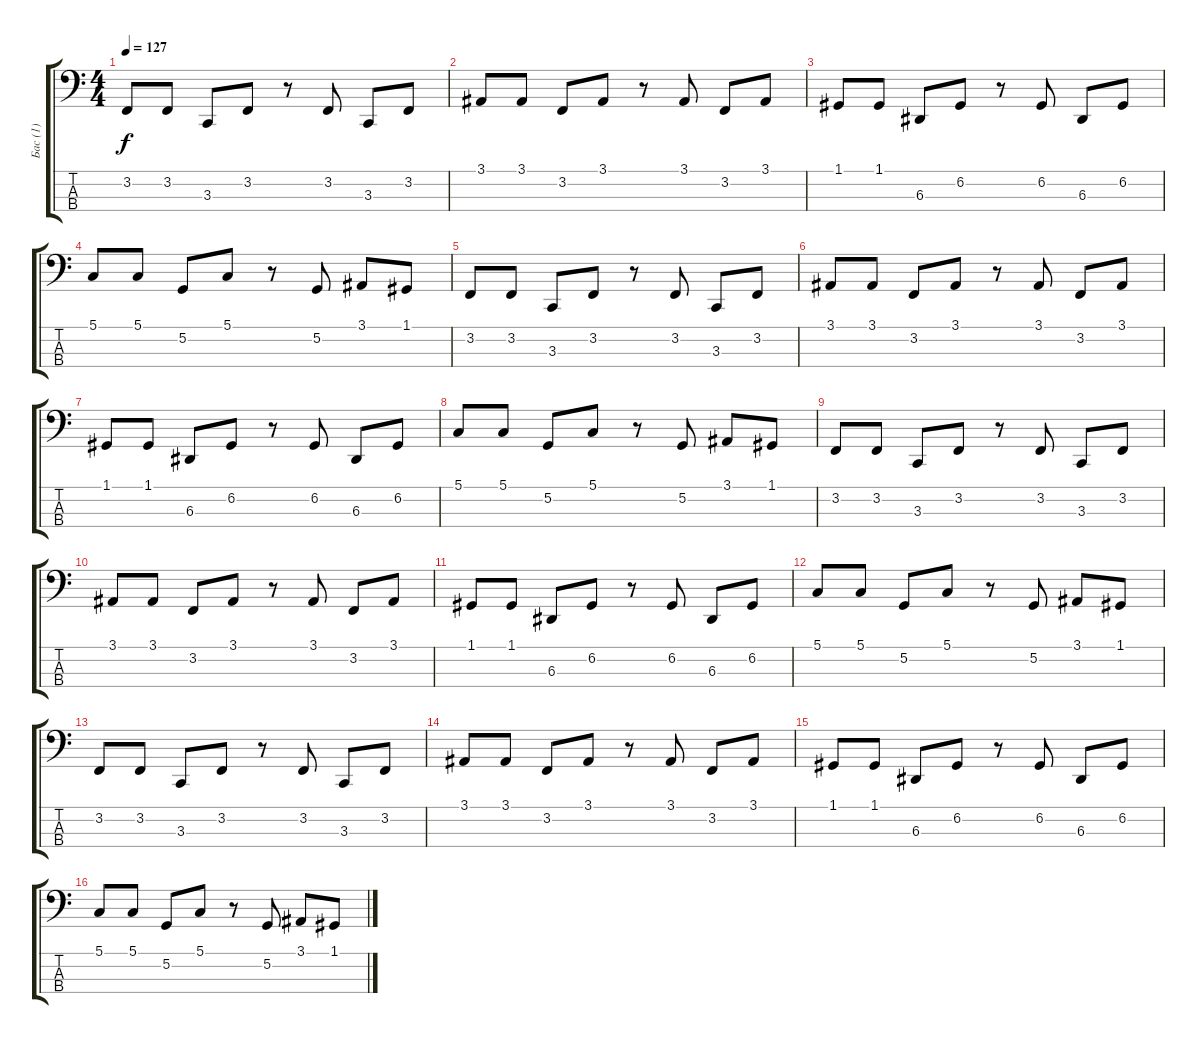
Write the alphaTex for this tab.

\track ("Бас (1)" "Бас (1)") {instrument slapbass2}
\staff {score tabs}
\tuning (G1 D1 A0 E0) {hide}
\ts (4 4)
\tempo 127
\clef f4
\ks c
3.2.8{dy f} 3.2.8 3.3.8 3.2.8 r.8 3.2.8 3.3.8 3.2.8 |
3.1.8 3.1.8 3.2.8 3.1.8 r.8 3.1.8 3.2.8 3.1.8 |
1.1.8 1.1.8 6.3.8 6.2.8 r.8 6.2.8 6.3.8 6.2.8 |
5.1.8 5.1.8 5.2.8 5.1.8 r.8 5.2.8 3.1.8 1.1.8 |
3.2.8 3.2.8 3.3.8 3.2.8 r.8 3.2.8 3.3.8 3.2.8 |
3.1.8 3.1.8 3.2.8 3.1.8 r.8 3.1.8 3.2.8 3.1.8 |
1.1.8 1.1.8 6.3.8 6.2.8 r.8 6.2.8 6.3.8 6.2.8 |
5.1.8 5.1.8 5.2.8 5.1.8 r.8 5.2.8 3.1.8 1.1.8 |
3.2.8 3.2.8 3.3.8 3.2.8 r.8 3.2.8 3.3.8 3.2.8 |
3.1.8 3.1.8 3.2.8 3.1.8 r.8 3.1.8 3.2.8 3.1.8 |
1.1.8 1.1.8 6.3.8 6.2.8 r.8 6.2.8 6.3.8 6.2.8 |
5.1.8 5.1.8 5.2.8 5.1.8 r.8 5.2.8 3.1.8 1.1.8 |
3.2.8 3.2.8 3.3.8 3.2.8 r.8 3.2.8 3.3.8 3.2.8 |
3.1.8 3.1.8 3.2.8 3.1.8 r.8 3.1.8 3.2.8 3.1.8 |
1.1.8 1.1.8 6.3.8 6.2.8 r.8 6.2.8 6.3.8 6.2.8 |
5.1.8 5.1.8 5.2.8 5.1.8 r.8 5.2.8 3.1.8 1.1.8
